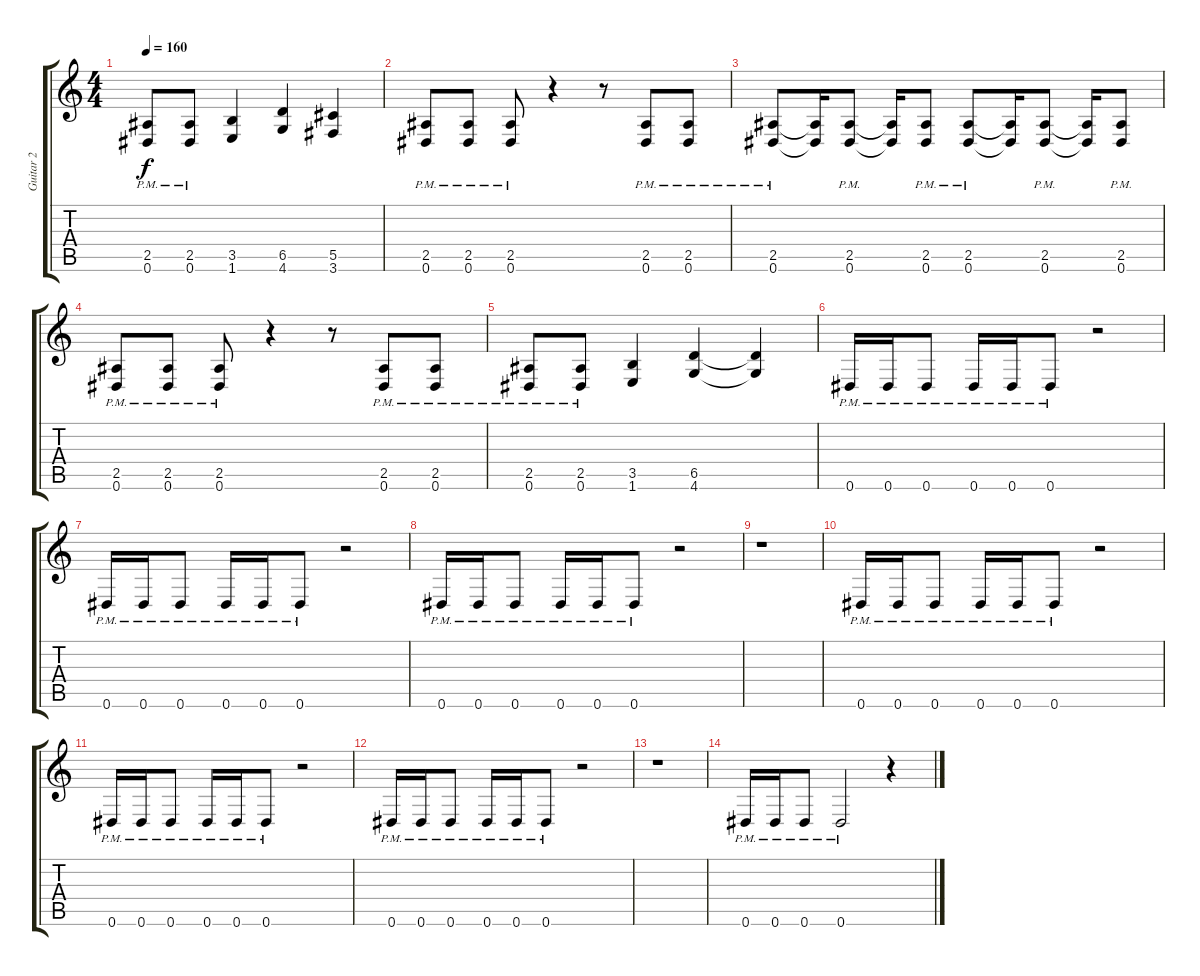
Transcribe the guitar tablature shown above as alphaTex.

\track ("Guitar 2" "Guitar 2") {instrument distortionguitar}
\staff {score tabs}
\tuning (Eb4 Bb3 Gb3 Db3 Ab2 Eb2) {hide}
\ts (4 4)
\tempo 160
\clef g2
\ks c
(2.5{pm} 0.6).8{dy f} (2.5{pm} 0.6).8 (3.5 1.6).4 (6.5 4.6).4 (5.5 3.6).4 |
(2.5{pm} 0.6).8 (2.5{pm} 0.6).8 (2.5{pm} 0.6).8 r.4 r.8 (2.5{pm} 0.6).8 (2.5{pm} 0.6).8 |
(2.5{pm} 0.6).8 (2.5{t} 0.6{t}).16 (2.5{pm} 0.6).8 (2.5{t} 0.6{t}).16 (2.5{pm} 0.6).8 (2.5{pm} 0.6).8 (2.5{t} 0.6{t}).16 (2.5{pm} 0.6).8 (2.5{t} 0.6{t}).16 (2.5{pm} 0.6).8 |
(2.5{pm} 0.6).8 (2.5{pm} 0.6).8 (2.5{pm} 0.6).8 r.4 r.8 (2.5{pm} 0.6).8 (2.5{pm} 0.6).8 |
(2.5{pm} 0.6).8 (2.5{pm} 0.6).8 (3.5 1.6).4 (6.5 4.6).4 (6.5{t} 4.6{t}).4 |
0.6{pm}.16 0.6{pm}.16 0.6{pm}.8 0.6{pm}.16 0.6{pm}.16 0.6{pm}.8 r.2 |
0.6{pm}.16 0.6{pm}.16 0.6{pm}.8 0.6{pm}.16 0.6{pm}.16 0.6{pm}.8 r.2 |
0.6{pm}.16 0.6{pm}.16 0.6{pm}.8 0.6{pm}.16 0.6{pm}.16 0.6{pm}.8 r.2 |
r.1 |
0.6{pm}.16 0.6{pm}.16 0.6{pm}.8 0.6{pm}.16 0.6{pm}.16 0.6{pm}.8 r.2 |
0.6{pm}.16 0.6{pm}.16 0.6{pm}.8 0.6{pm}.16 0.6{pm}.16 0.6{pm}.8 r.2 |
0.6{pm}.16 0.6{pm}.16 0.6{pm}.8 0.6{pm}.16 0.6{pm}.16 0.6{pm}.8 r.2 |
r.1 |
0.6{pm}.16 0.6{pm}.16 0.6{pm}.8 0.6{pm}.2 r.4
